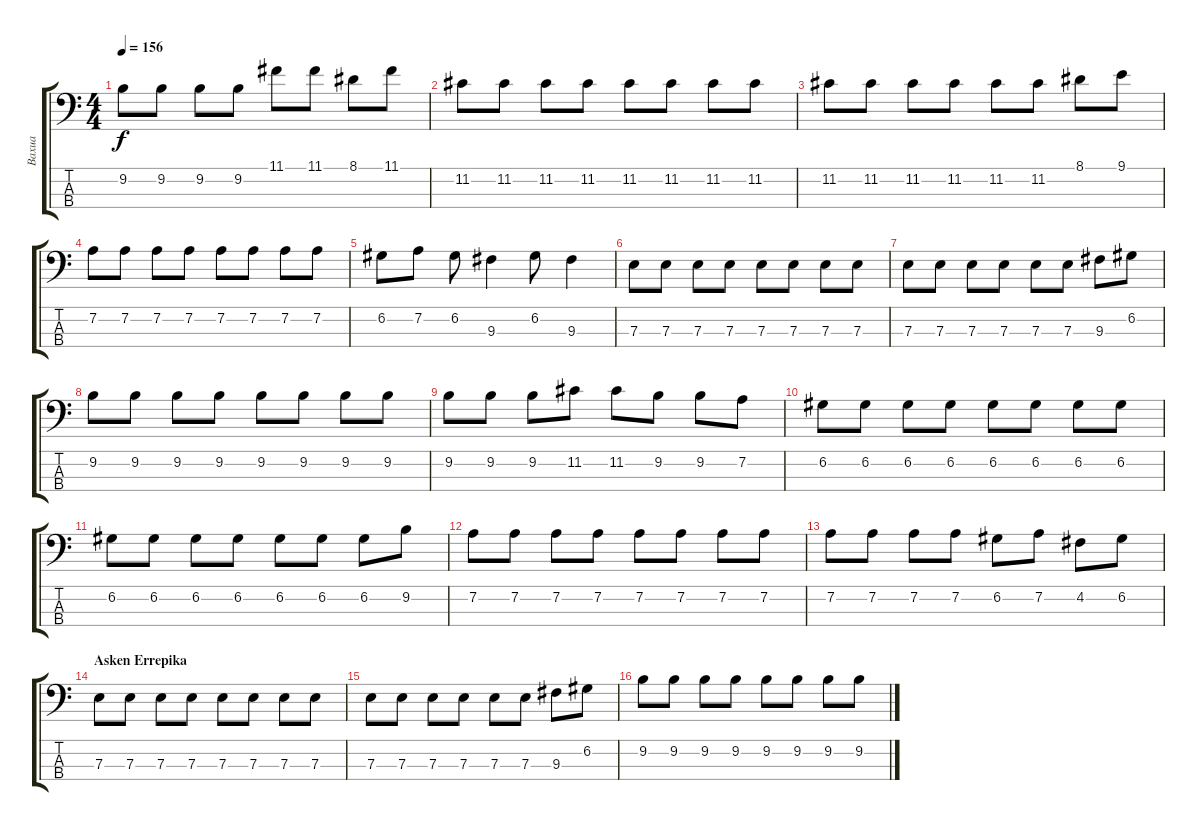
\track ("Baxua" "Baxua") {instrument electricbassfinger}
\staff {score tabs}
\tuning (G2 D2 A1 E1) {hide}
\ts (4 4)
\tempo 156
\clef f4
\ks c
9.2.8{dy f} 9.2.8 9.2.8 9.2.8 11.1.8 11.1.8 8.1.8 11.1.8 |
11.2.8 11.2.8 11.2.8 11.2.8 11.2.8 11.2.8 11.2.8 11.2.8 |
11.2.8 11.2.8 11.2.8 11.2.8 11.2.8 11.2.8 8.1.8 9.1.8 |
7.2.8 7.2.8 7.2.8 7.2.8 7.2.8 7.2.8 7.2.8 7.2.8 |
6.2.8 7.2.8 6.2.8 9.3.4 6.2.8 9.3.4 |
7.3.8 7.3.8 7.3.8 7.3.8 7.3.8 7.3.8 7.3.8 7.3.8 |
7.3.8 7.3.8 7.3.8 7.3.8 7.3.8 7.3.8 9.3.8 6.2.8 |
9.2.8 9.2.8 9.2.8 9.2.8 9.2.8 9.2.8 9.2.8 9.2.8 |
9.2.8 9.2.8 9.2.8 11.2.8 11.2.8 9.2.8 9.2.8 7.2.8 |
6.2.8 6.2.8 6.2.8 6.2.8 6.2.8 6.2.8 6.2.8 6.2.8 |
6.2.8 6.2.8 6.2.8 6.2.8 6.2.8 6.2.8 6.2.8 9.2.8 |
7.2.8 7.2.8 7.2.8 7.2.8 7.2.8 7.2.8 7.2.8 7.2.8 |
7.2.8 7.2.8 7.2.8 7.2.8 6.2.8 7.2.8 4.2.8 6.2.8 |
\section ("" "Asken Errepika")
7.3.8 7.3.8 7.3.8 7.3.8 7.3.8 7.3.8 7.3.8 7.3.8 |
7.3.8 7.3.8 7.3.8 7.3.8 7.3.8 7.3.8 9.3.8 6.2.8 |
9.2.8 9.2.8 9.2.8 9.2.8 9.2.8 9.2.8 9.2.8 9.2.8
